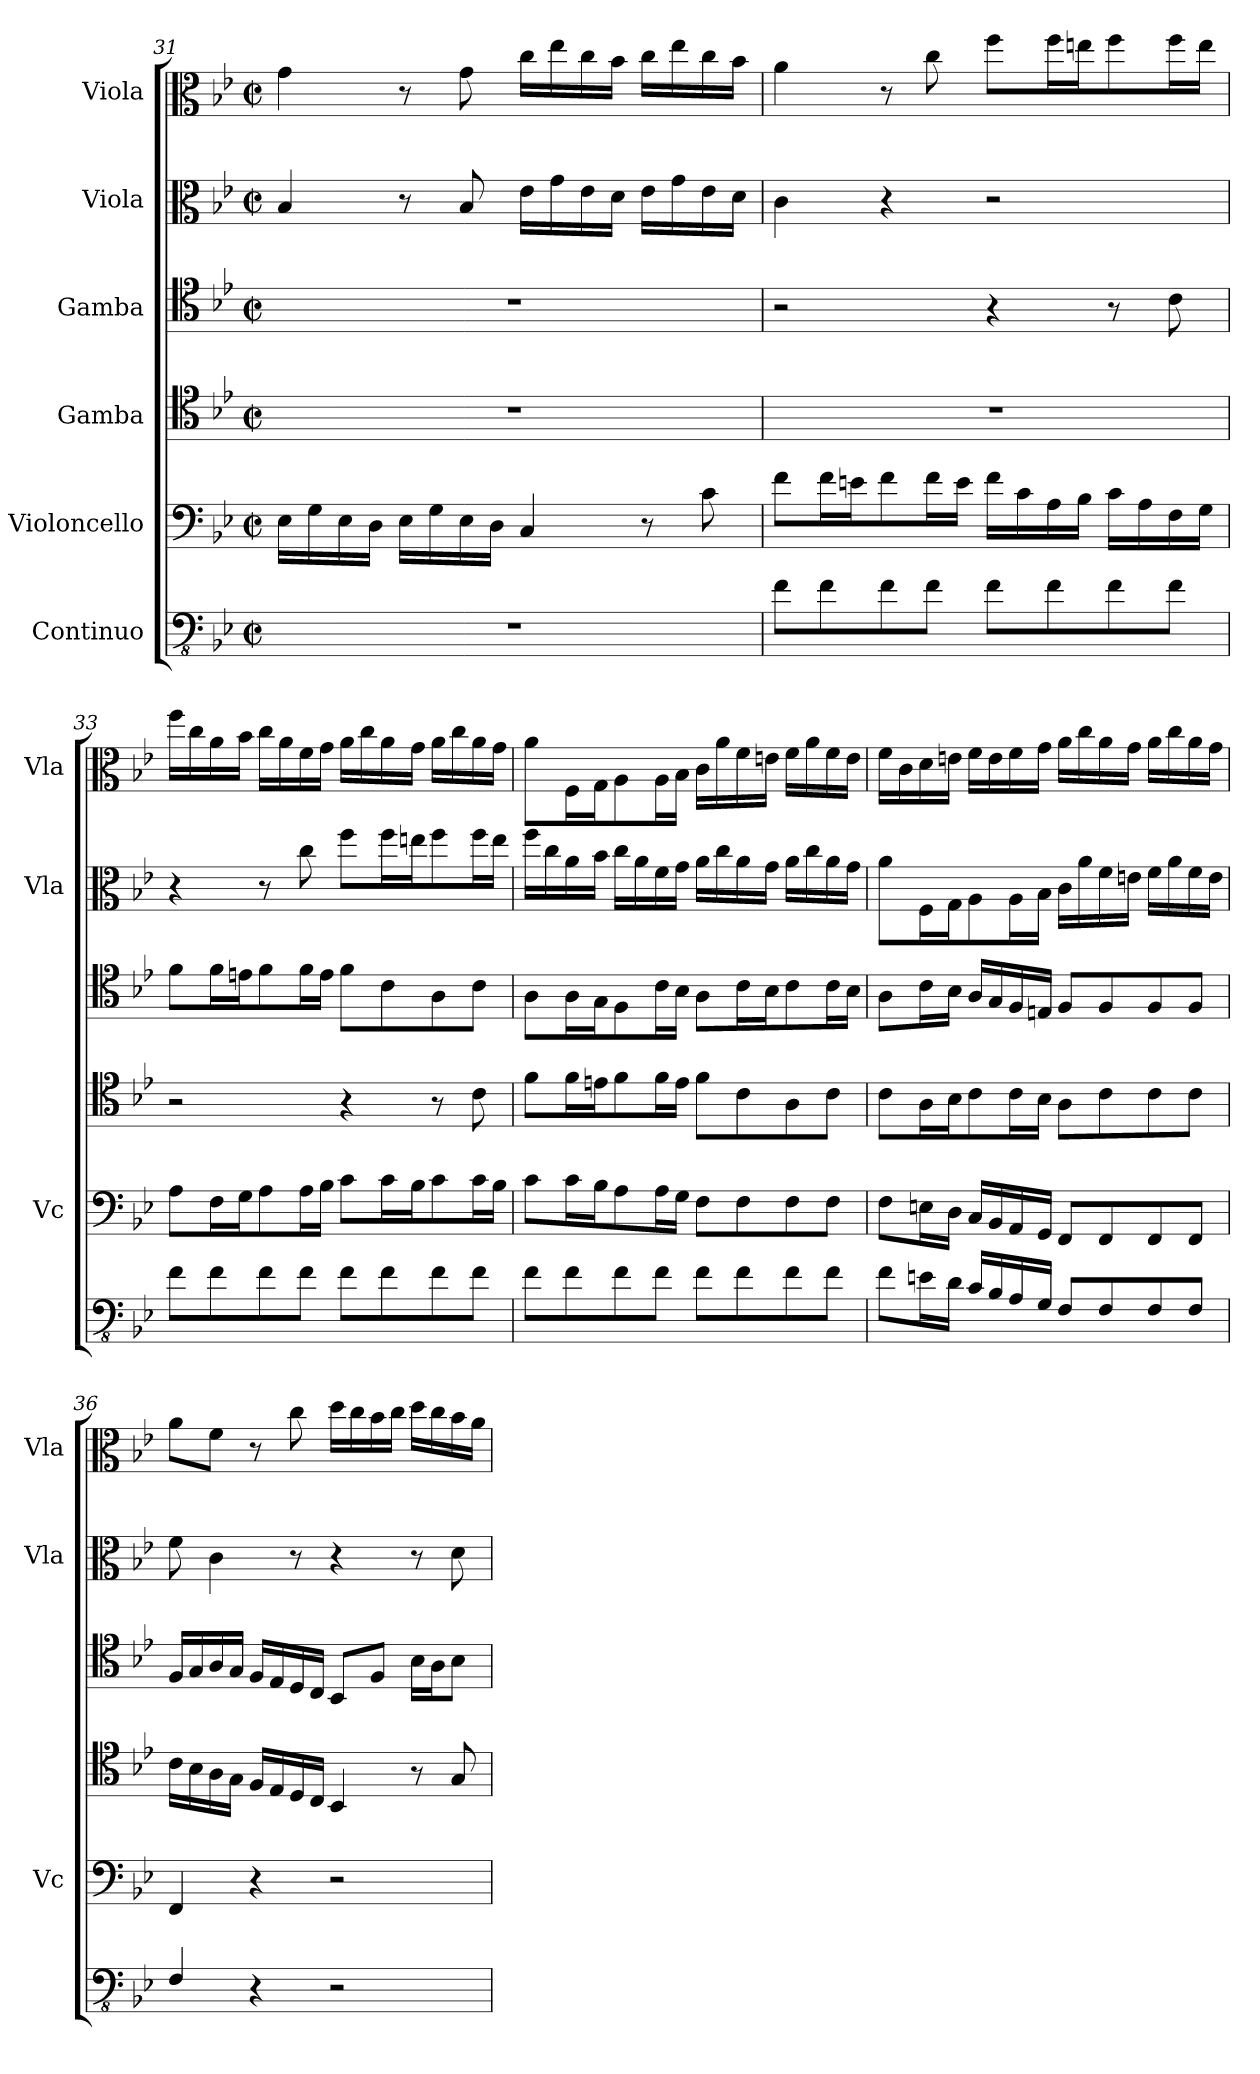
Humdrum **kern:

**kern	**kern	**kern	**kern	**kern	**kern
*part6	*part5	*part4	*part3	*part2	*part1
*staff6	*staff5	*staff4	*staff3	*staff2	*staff1
*I"Continuo	*I"Violoncello	*I"Gamba	*I"Gamba	*I"Viola	*I"Viola
*	*I'Vc	*	*	*I'Vla	*I'Vla
!!LO:LB:g=z
*clefFv4	*clefF4	*clefC4	*clefC4	*clefC3	*clefC3
*ITrd7c12	*	*	*	*	*
*k[b-e-]	*k[b-e-]	*k[b-e-]	*k[b-e-]	*k[b-e-]	*k[b-e-]
*M2/2	*M2/2	*M2/2	*M2/2	*M2/2	*M2/2
*met(c|)	*met(c|)	*met(c|)	*met(c|)	*met(c|)	*met(c|)
=31	=31	=31	=31	=31	=31
1r	16E-\LL	1r	1r	4B-/	4g\
.	16G\	.	.	.	.
.	16E-\	.	.	.	.
.	16D\JJ	.	.	.	.
.	16E-\LL	.	.	8r	8r
.	16G\	.	.	.	.
.	16E-\	.	.	8B-/	8g\
.	16D\JJ	.	.	.	.
.	4C/	.	.	16e-\LL	16cc\LL
.	.	.	.	16g\	16ee-\
.	.	.	.	16e-\	16cc\
.	.	.	.	16d\JJ	16b-\JJ
.	8r	.	.	16e-\LL	16cc\LL
.	.	.	.	16g\	16ee-\
.	8c\	.	.	16e-\	16cc\
.	.	.	.	16d\JJ	16b-\JJ
=32	=32	=32	=32	=32	=32
8FF\L	8f\L	1r	2r	4c\	4a\
8FF\	16f\L	.	.	.	.
.	16en\J	.	.	.	.
8FF\	8f\	.	.	4r	8r
8FF\J	16f\L	.	.	.	8cc\
.	16e\JJ	.	.	.	.
8FF\L	16f\LL	.	4r	2r	8ff\L
.	16c\	.	.	.	.
8FF\	16A\	.	.	.	16ff\L
.	16B-\JJ	.	.	.	16een\J
8FF\	16c\LL	.	8r	.	8ff\
.	16A\	.	.	.	.
8FF\J	16F\	.	8c\	.	16ff\L
.	16G\JJ	.	.	.	16ee\JJ
!!LO:PB:g=z
=33	=33	=33	=33	=33	=33
8FF\L	8A\L	2r	8f\L	4r	16ff\LL
.	.	.	.	.	16cc\
8FF\	16F\L	.	16f\L	.	16a\
.	16G\J	.	16en\J	.	16b-\JJ
8FF\	8A\	.	8f\	8r	16cc\LL
.	.	.	.	.	16a\
8FF\J	16A\L	.	16f\L	8cc\	16f\
.	16B-\JJ	.	16e\JJ	.	16g\JJ
8FF\L	8c\L	4r	8f\L	8ff\L	16a\LL
.	.	.	.	.	16cc\
8FF\	16c\L	.	8c\	16ff\L	16a\
.	16B-\J	.	.	16een\J	16g\JJ
8FF\	8c\	8r	8A\	8ff\	16a\LL
.	.	.	.	.	16cc\
8FF\J	16c\L	8c\	8c\J	16ff\L	16a\
.	16B-\JJ	.	.	16ee\JJ	16g\JJ
=34	=34	=34	=34	=34	=34
8FF\L	8c\L	8f\L	8A\L	16ff\LL	8a\L
.	.	.	.	16cc\	.
8FF\	16c\L	16f\L	16A\L	16a\	16F\L
.	16B-\J	16en\J	16G\J	16b-\JJ	16G\J
8FF\	8A\	8f\	8F\	16cc\LL	8A\
.	.	.	.	16a\	.
8FF\J	16A\L	16f\L	16c\L	16f\	16A\L
.	16G\JJ	16e\JJ	16B-\JJ	16g\JJ	16B-\JJ
8FF\L	8F\L	8f\L	8A\L	16a\LL	16c\LL
.	.	.	.	16cc\	16a\
8FF\	8F\	8c\	16c\L	16a\	16f\
.	.	.	16B-\J	16g\JJ	16en\JJ
8FF\	8F\	8A\	8c\	16a\LL	16f\LL
.	.	.	.	16cc\	16a\
8FF\J	8F\J	8c\J	16c\L	16a\	16f\
.	.	.	16B-\JJ	16g\JJ	16e\JJ
!!LO:LB:g=z
=35	=35	=35	=35	=35	=35
8FF\L	8F\L	8c\L	8A\L	8a\L	16f\LL
.	.	.	.	.	16c\
16EEn\L	16En\L	16A\L	16c\L	16F\L	16d\
16DD\JJ	16D\JJ	16B-\J	16B-\JJ	16G\J	16en\JJ
16CC/LL	16C/LL	8c\	16A/LL	8A\	16f\LL
16BBB-/	16BB-/	.	16G/	.	16e\
16AAA/	16AA/	16c\L	16F/	16A\L	16f\
16GGG/JJ	16GG/JJ	16B-\JJ	16En/JJ	16B-\JJ	16g\JJ
8FFF/L	8FF/L	8A\L	8F/L	16c\LL	16a\LL
.	.	.	.	16a\	16cc\
8FFF/	8FF/	8c\	8F/	16f\	16a\
.	.	.	.	16en\JJ	16g\JJ
8FFF/	8FF/	8c\	8F/	16f\LL	16a\LL
.	.	.	.	16a\	16cc\
8FFF/J	8FF/J	8c\J	8F/J	16f\	16a\
.	.	.	.	16e\JJ	16g\JJ
=36	=36	=36	=36	=36	=36
4FFF/	4FF/	16c\LL	16F/LL	8f\	8a\L
.	.	16B-\	16G/	.	.
.	.	16A\	16A/	4c\	8f\J
.	.	16G\JJ	16G/JJ	.	.
4r	4r	16F/LL	16F/LL	.	8r
.	.	16E-/	16E-/	.	.
.	.	16D/	16D/	8r	8cc\
.	.	16C/JJ	16C/JJ	.	.
2r	2r	4BB-/	8BB-/L	4r	16dd\LL
.	.	.	.	.	16cc\
.	.	.	8F/J	.	16b-\
.	.	.	.	.	16cc\JJ
.	.	8r	16B-\LL	8r	16dd\LL
.	.	.	16A\J	.	16cc\
.	.	8G/	8B-\J	8d\	16b-\
.	.	.	.	.	16a\JJ
=	=	=	=	=	=
*-	*-	*-	*-	*-	*-
